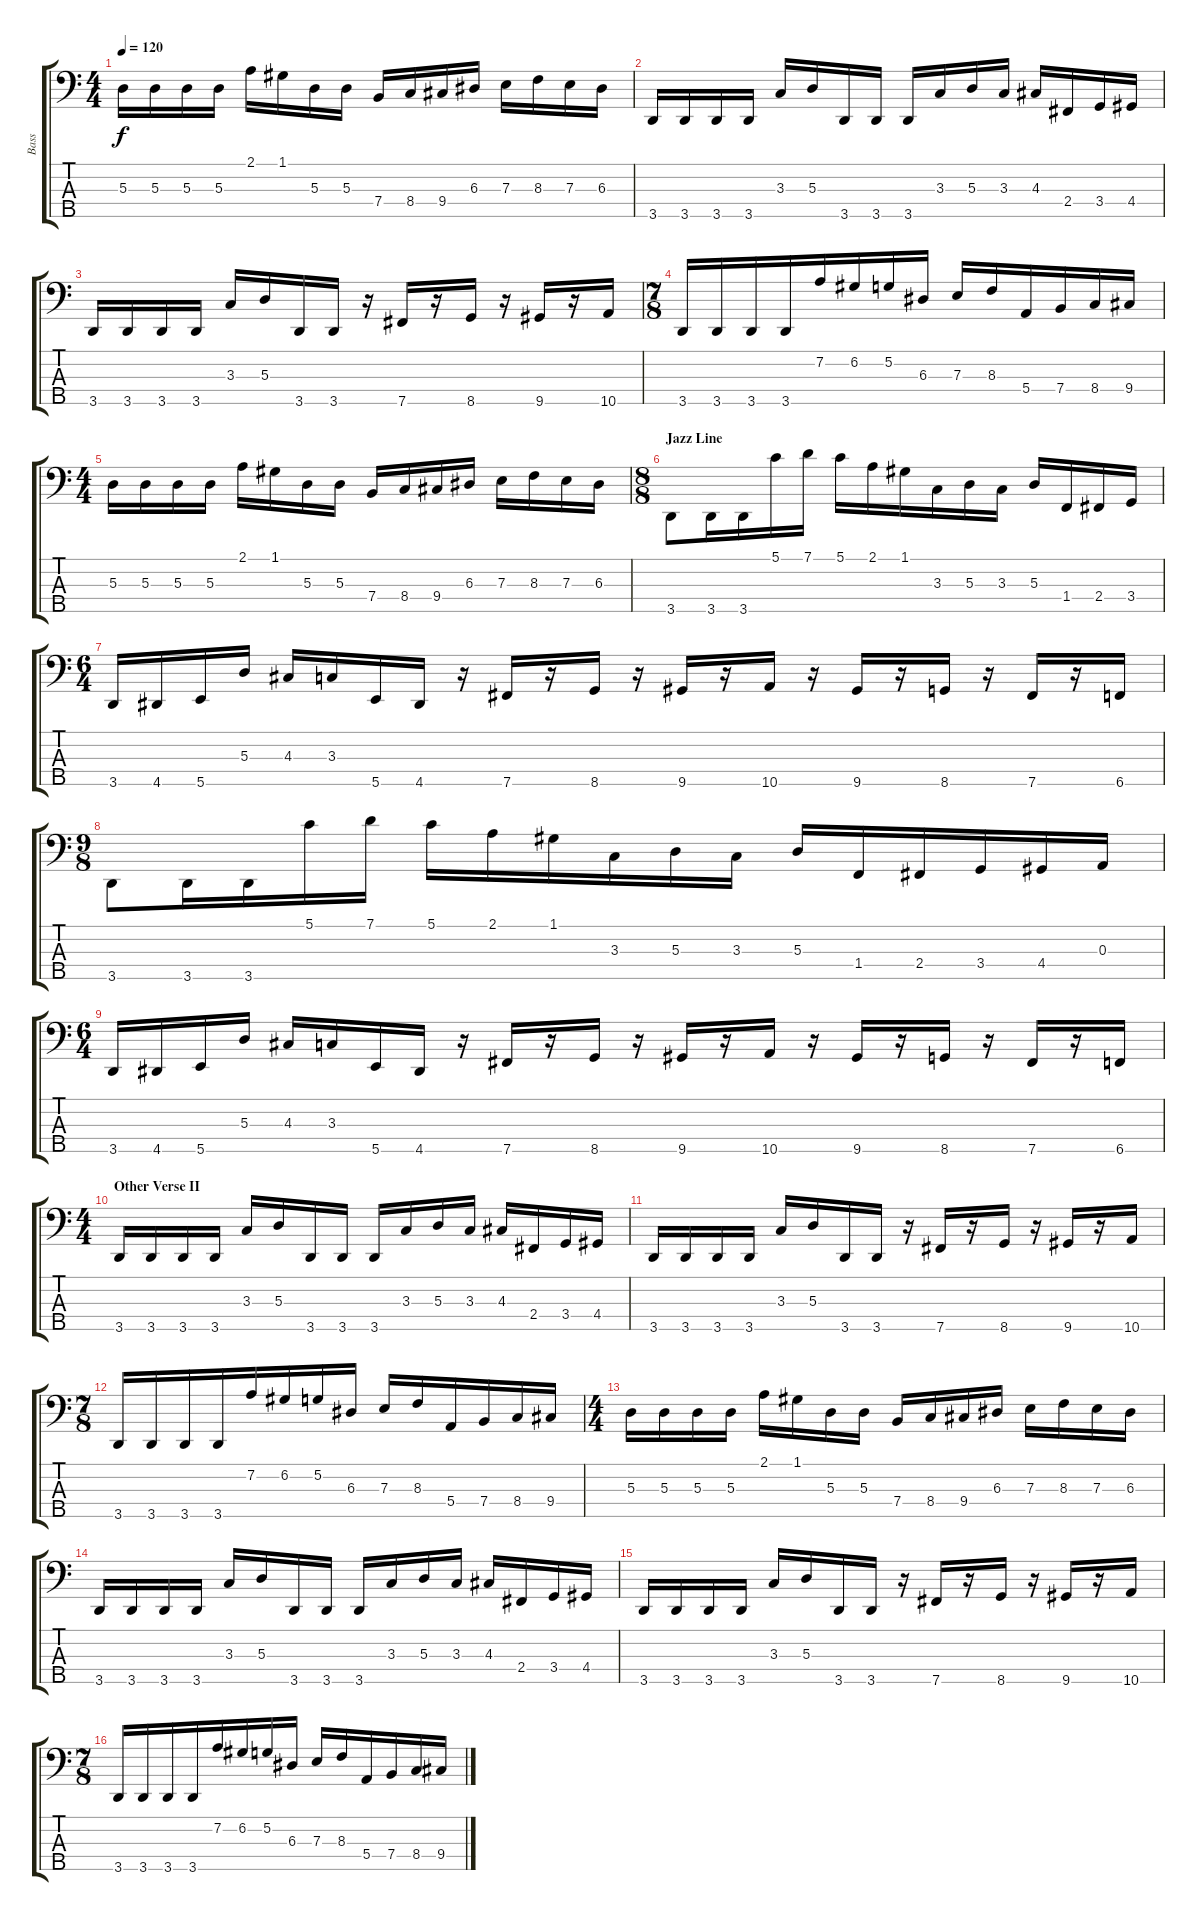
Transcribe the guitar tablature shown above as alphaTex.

\track ("Bass" "Bass") {instrument electricbassfinger}
\staff {score tabs}
\tuning (G2 D2 A1 E1 B0) {hide}
\ts (4 4)
\tempo 120
\clef f4
\ks c
5.3.16{dy f} 5.3.16 5.3.16 5.3.16 2.1.16 1.1.16 5.3.16 5.3.16 7.4.16 8.4.16 9.4.16 6.3.16 7.3.16 8.3.16 7.3.16 6.3.16 |
3.5.16 3.5.16 3.5.16 3.5.16 3.3.16 5.3.16 3.5.16 3.5.16 3.5.16 3.3.16 5.3.16 3.3.16 4.3.16 2.4.16 3.4.16 4.4.16 |
3.5.16 3.5.16 3.5.16 3.5.16 3.3.16 5.3.16 3.5.16 3.5.16 r.16 7.5.16 r.16 8.5.16 r.16 9.5.16 r.16 10.5.16 |
\ts (7 8)
3.5.16 3.5.16 3.5.16 3.5.16 7.2.16 6.2.16 5.2.16 6.3.16 7.3.16 8.3.16 5.4.16 7.4.16 8.4.16 9.4.16 |
\ts (4 4)
5.3.16 5.3.16 5.3.16 5.3.16 2.1.16 1.1.16 5.3.16 5.3.16 7.4.16 8.4.16 9.4.16 6.3.16 7.3.16 8.3.16 7.3.16 6.3.16 |
\ts (8 8)
\section ("" "Jazz Line")
3.5.8 3.5.16 3.5.16 5.1.16 7.1.16 5.1.16 2.1.16 1.1.16 3.3.16 5.3.16 3.3.16 5.3.16 1.4.16 2.4.16 3.4.16 |
\ts (6 4)
3.5.16 4.5.16 5.5.16 5.3.16 4.3.16 3.3.16 5.5.16 4.5.16 r.16 7.5.16 r.16 8.5.16 r.16 9.5.16 r.16 10.5.16 r.16 9.5.16 r.16 8.5.16 r.16 7.5.16 r.16 6.5.16 |
\ts (9 8)
3.5.8 3.5.16 3.5.16 5.1.16 7.1.16 5.1.16 2.1.16 1.1.16 3.3.16 5.3.16 3.3.16 5.3.16 1.4.16 2.4.16 3.4.16 4.4.16 0.3.16 |
\ts (6 4)
3.5.16 4.5.16 5.5.16 5.3.16 4.3.16 3.3.16 5.5.16 4.5.16 r.16 7.5.16 r.16 8.5.16 r.16 9.5.16 r.16 10.5.16 r.16 9.5.16 r.16 8.5.16 r.16 7.5.16 r.16 6.5.16 |
\ts (4 4)
\section ("" "Other Verse II")
3.5.16 3.5.16 3.5.16 3.5.16 3.3.16 5.3.16 3.5.16 3.5.16 3.5.16 3.3.16 5.3.16 3.3.16 4.3.16 2.4.16 3.4.16 4.4.16 |
3.5.16 3.5.16 3.5.16 3.5.16 3.3.16 5.3.16 3.5.16 3.5.16 r.16 7.5.16 r.16 8.5.16 r.16 9.5.16 r.16 10.5.16 |
\ts (7 8)
3.5.16 3.5.16 3.5.16 3.5.16 7.2.16 6.2.16 5.2.16 6.3.16 7.3.16 8.3.16 5.4.16 7.4.16 8.4.16 9.4.16 |
\ts (4 4)
5.3.16 5.3.16 5.3.16 5.3.16 2.1.16 1.1.16 5.3.16 5.3.16 7.4.16 8.4.16 9.4.16 6.3.16 7.3.16 8.3.16 7.3.16 6.3.16 |
3.5.16 3.5.16 3.5.16 3.5.16 3.3.16 5.3.16 3.5.16 3.5.16 3.5.16 3.3.16 5.3.16 3.3.16 4.3.16 2.4.16 3.4.16 4.4.16 |
3.5.16 3.5.16 3.5.16 3.5.16 3.3.16 5.3.16 3.5.16 3.5.16 r.16 7.5.16 r.16 8.5.16 r.16 9.5.16 r.16 10.5.16 |
\ts (7 8)
3.5.16 3.5.16 3.5.16 3.5.16 7.2.16 6.2.16 5.2.16 6.3.16 7.3.16 8.3.16 5.4.16 7.4.16 8.4.16 9.4.16
